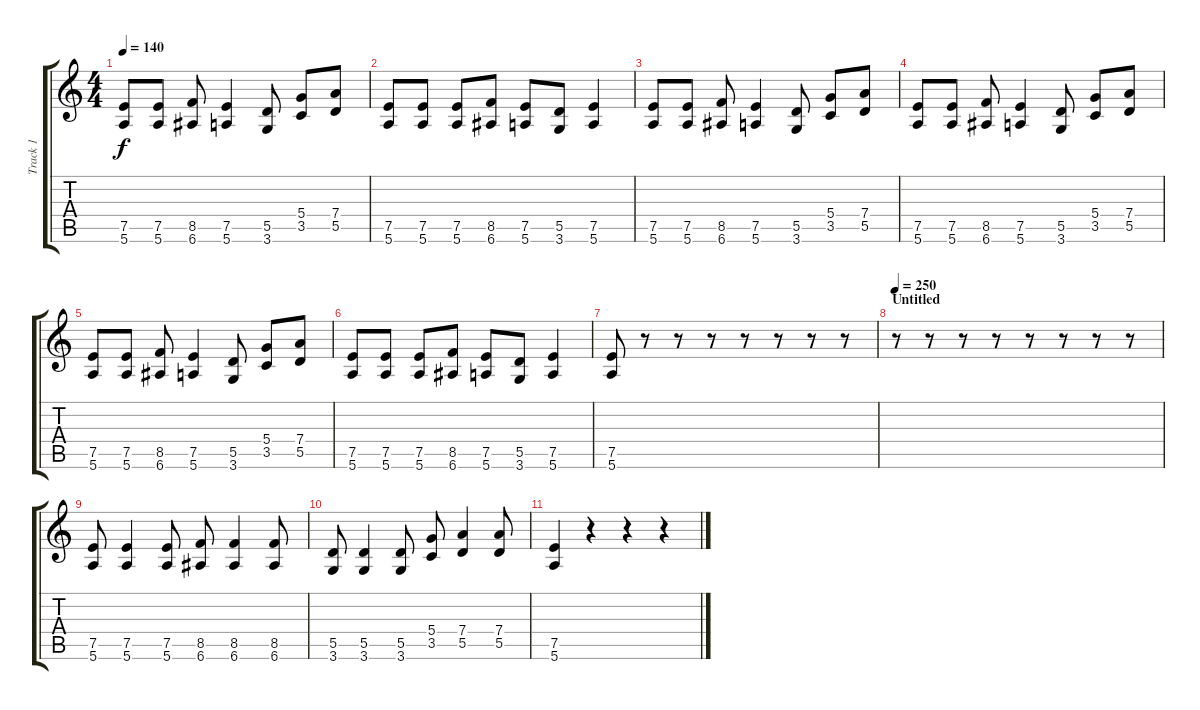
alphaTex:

\track ("Track 1" "Track 1") {instrument distortionguitar}
\staff {score tabs}
\tuning (E4 B3 G3 D3 A2 E2) {hide}
\ts (4 4)
\tempo 140
\clef g2
\ks c
(7.5 5.6).8{dy f} (7.5 5.6).8 (8.5 6.6).8 (7.5 5.6).4 (5.5 3.6).8 (5.4 3.5).8 (7.4 5.5).8 |
(7.5 5.6).8 (7.5 5.6).8 (7.5 5.6).8 (8.5 6.6).8 (7.5 5.6).8 (5.5 3.6).8 (7.5 5.6).4 |
(7.5 5.6).8 (7.5 5.6).8 (8.5 6.6).8 (7.5 5.6).4 (5.5 3.6).8 (5.4 3.5).8 (7.4 5.5).8 |
(7.5 5.6).8 (7.5 5.6).8 (8.5 6.6).8 (7.5 5.6).4 (5.5 3.6).8 (5.4 3.5).8 (7.4 5.5).8 |
(7.5 5.6).8 (7.5 5.6).8 (8.5 6.6).8 (7.5 5.6).4 (5.5 3.6).8 (5.4 3.5).8 (7.4 5.5).8 |
(7.5 5.6).8 (7.5 5.6).8 (7.5 5.6).8 (8.5 6.6).8 (7.5 5.6).8 (5.5 3.6).8 (7.5 5.6).4 |
(7.5 5.6).8 r.8 r.8 r.8 r.8 r.8 r.8 r.8 |
\section ("" "Untitled")
\tempo 250
r.8 r.8 r.8 r.8 r.8 r.8 r.8 r.8 |
(7.5 5.6).8 (7.5 5.6).4 (7.5 5.6).8 (8.5 6.6).8 (8.5 6.6).4 (8.5 6.6).8 |
(5.5 3.6).8 (5.5 3.6).4 (5.5 3.6).8 (5.4 3.5).8 (7.4 5.5).4 (7.4 5.5).8 |
(7.5 5.6).4 r.4 r.4 r.4
